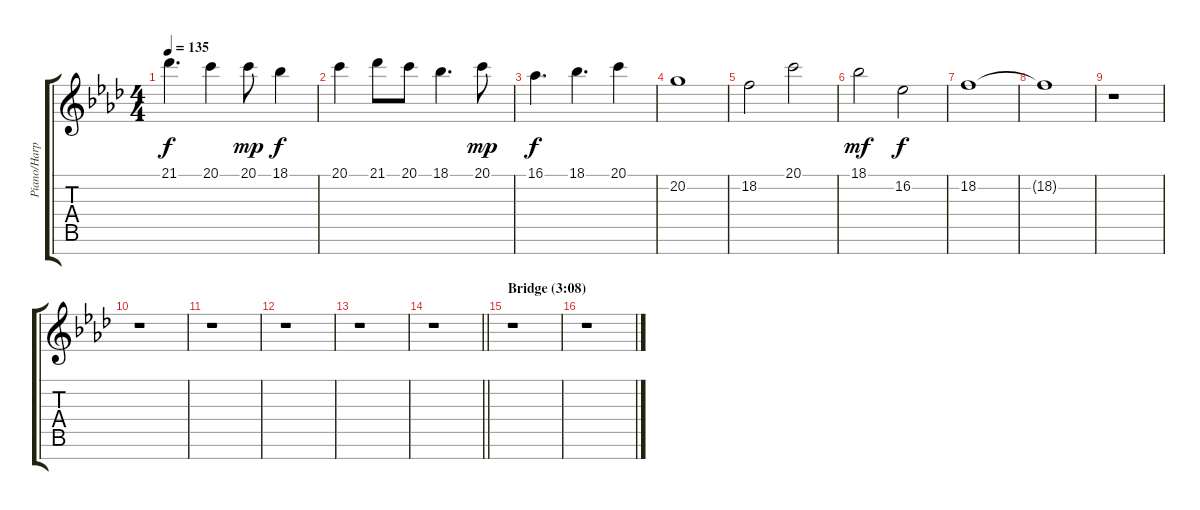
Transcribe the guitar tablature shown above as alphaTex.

\track ("Piano/Harpsichord" "Piano/Harp") {instrument acousticgrandpiano}
\staff {score tabs}
\tuning (E4 B3 G3 D3 A2 E2 B1) {hide}
\ts (4 4)
\tempo 135
\clef g2
\ks fminor
21.1.4{d dy f} 20.1.4 20.1.8{dy mp} 18.1.4{dy f} |
20.1.4 21.1.8 20.1.8 18.1.4{d} 20.1.8{dy mp} |
16.1.4{d dy f} 18.1.4{d} 20.1.4 |
20.2.1 |
18.2.2 20.1.2 |
18.1.2{dy mf} 16.2.2{dy f} |
18.2.1 |
18.2{t}.1 |
r.1 |
r.1 |
r.1 |
r.1 |
r.1 |
\barLineRight lightlight
r.1 |
\section ("" "Bridge (3:08)")
r.1 |
r.1
